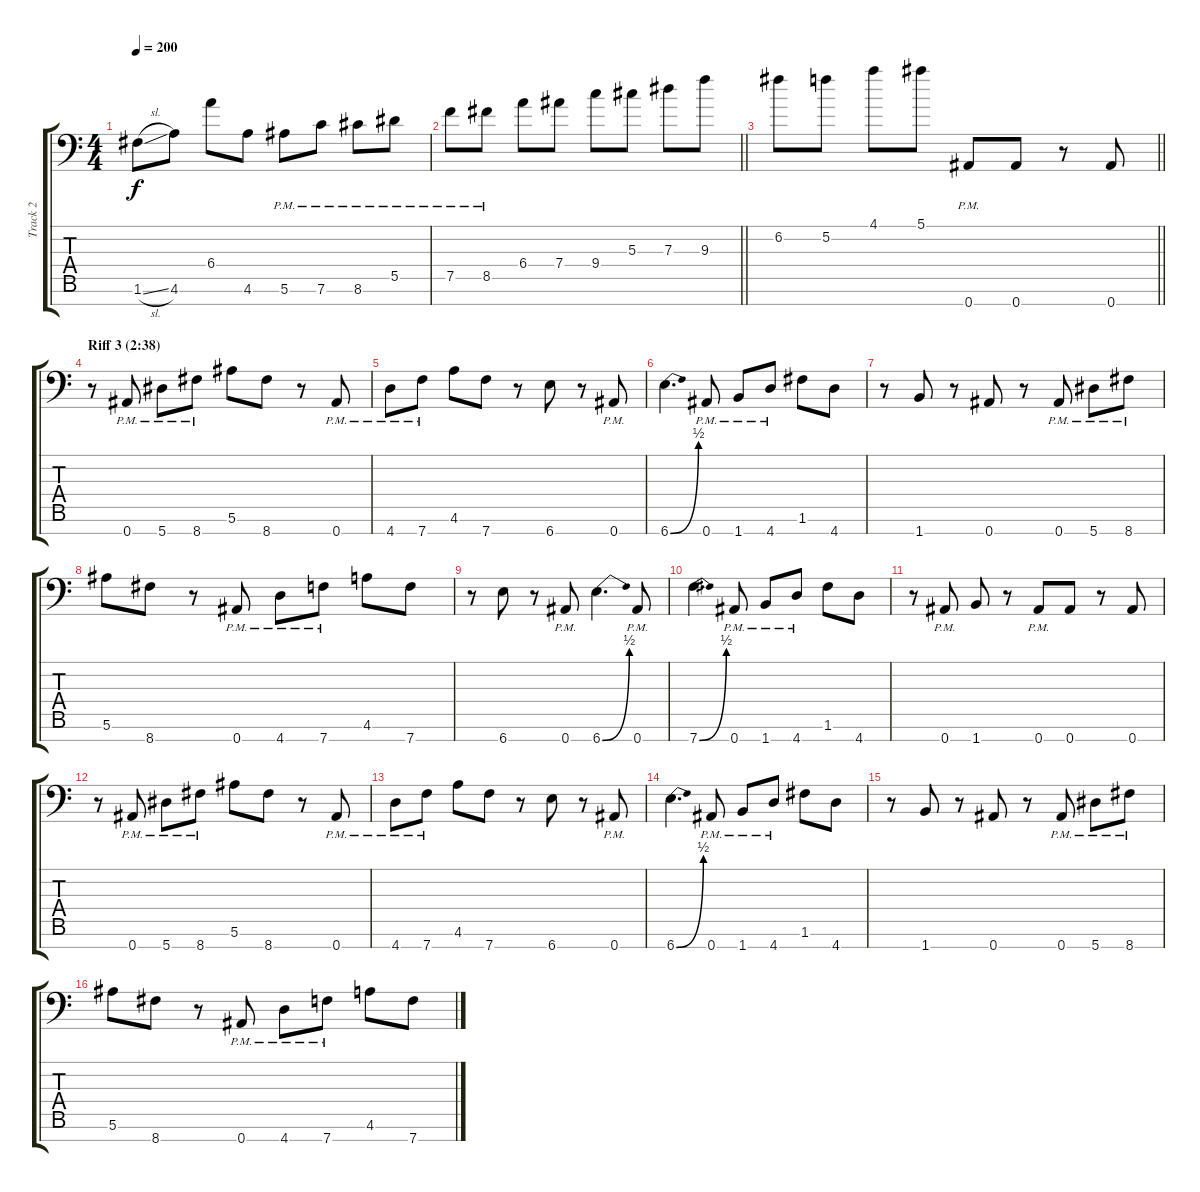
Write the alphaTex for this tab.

\track ("Track 2" "Track 2") {instrument distortionguitar}
\staff {score tabs}
\tuning (F4 C4 Ab3 Eb3 Bb2 F2 Bb1) {hide}
\ts (4 4)
\tempo 200
\clef f4
\ks c
1.6{sl}.8{dy f} 4.6.8 6.4.8 4.6.8 5.6{pm}.8 7.6{pm}.8 8.6{pm}.8 5.5{pm}.8 |
\barLineRight lightlight
7.5{pm}.8 8.5{pm}.8 6.4.8 7.4.8 9.4.8 5.3.8 7.3.8 9.3.8 |
\barLineRight lightlight
6.2.8 5.2.8 4.1.8 5.1.8 0.7{pm}.8 0.7.8 r.8 0.7.8 |
\section ("" "Riff 3 (2:38)")
r.8 0.7{pm}.8 5.7{pm}.8 8.7{pm}.8 5.6.8 8.7.8 r.8 0.7{pm}.8 |
4.7{pm}.8 7.7{pm}.8 4.6.8 7.7.8 r.8 6.7.8 r.8 0.7{pm}.8 |
6.7{be (bend 0 0 60 2)}.4{d} 0.7{pm}.8 1.7{pm}.8 4.7{pm}.8 1.6.8 4.7.8 |
r.8 1.7.8 r.8 0.7.8 r.8 0.7{pm}.8 5.7{pm}.8 8.7{pm}.8 |
5.6.8 8.7.8 r.8 0.7{pm}.8 4.7{pm}.8 7.7{pm}.8 4.6.8 7.7.8 |
r.8 6.7.8 r.8 0.7{pm}.8 6.7{be (bend 0 0 60 2)}.4{d} 0.7{pm}.8 |
7.7{be (bend 0 0 60 2)}.4{d} 0.7{pm}.8 1.7{pm}.8 4.7{pm}.8 1.6.8 4.7.8 |
r.8 0.7{pm}.8 1.7.8 r.8 0.7{pm}.8 0.7.8 r.8 0.7.8 |
r.8 0.7{pm}.8 5.7{pm}.8 8.7{pm}.8 5.6.8 8.7.8 r.8 0.7{pm}.8 |
4.7{pm}.8 7.7{pm}.8 4.6.8 7.7.8 r.8 6.7.8 r.8 0.7{pm}.8 |
6.7{be (bend 0 0 60 2)}.4{d} 0.7{pm}.8 1.7{pm}.8 4.7{pm}.8 1.6.8 4.7.8 |
r.8 1.7.8 r.8 0.7.8 r.8 0.7{pm}.8 5.7{pm}.8 8.7{pm}.8 |
5.6.8 8.7.8 r.8 0.7{pm}.8 4.7{pm}.8 7.7{pm}.8 4.6.8 7.7.8
